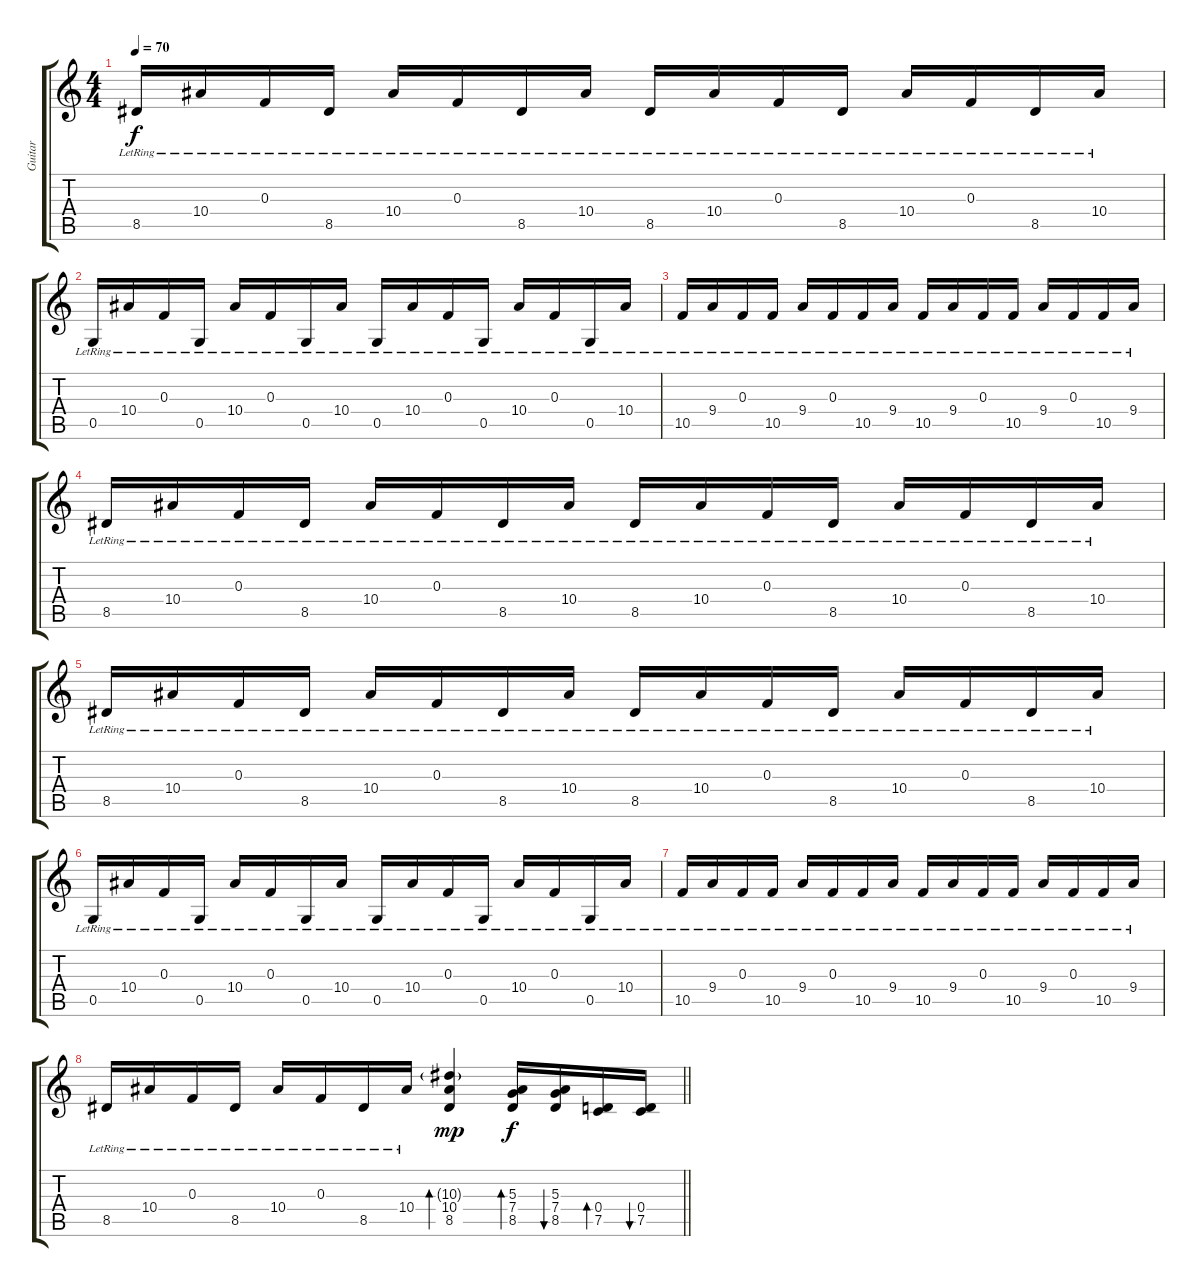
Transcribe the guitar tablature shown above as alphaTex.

\track ("Guitar" "Guitar") {instrument acousticguitarsteel}
\staff {score tabs}
\tuning (D4 A3 F3 C3 G2 D2) {hide}
\ts (4 4)
\tempo 70
\clef g2
\ks c
8.5{lr}.16{dy f} 10.4{lr}.16 0.3{lr}.16 8.5{lr}.16 10.4{lr}.16 0.3{lr}.16 8.5{lr}.16 10.4{lr}.16 8.5{lr}.16 10.4{lr}.16 0.3{lr}.16 8.5{lr}.16 10.4{lr}.16 0.3{lr}.16 8.5{lr}.16 10.4{lr}.16 |
0.5{lr}.16 10.4{lr}.16 0.3{lr}.16 0.5{lr}.16 10.4{lr}.16 0.3{lr}.16 0.5{lr}.16 10.4{lr}.16 0.5{lr}.16 10.4{lr}.16 0.3{lr}.16 0.5{lr}.16 10.4{lr}.16 0.3{lr}.16 0.5{lr}.16 10.4{lr}.16 |
10.5{lr}.16 9.4{lr}.16 0.3{lr}.16 10.5{lr}.16 9.4{lr}.16 0.3{lr}.16 10.5{lr}.16 9.4{lr}.16 10.5{lr}.16 9.4{lr}.16 0.3{lr}.16 10.5{lr}.16 9.4{lr}.16 0.3{lr}.16 10.5{lr}.16 9.4{lr}.16 |
8.5{lr}.16 10.4{lr}.16 0.3{lr}.16 8.5{lr}.16 10.4{lr}.16 0.3{lr}.16 8.5{lr}.16 10.4{lr}.16 8.5{lr}.16 10.4{lr}.16 0.3{lr}.16 8.5{lr}.16 10.4{lr}.16 0.3{lr}.16 8.5{lr}.16 10.4{lr}.16 |
8.5{lr}.16 10.4{lr}.16 0.3{lr}.16 8.5{lr}.16 10.4{lr}.16 0.3{lr}.16 8.5{lr}.16 10.4{lr}.16 8.5{lr}.16 10.4{lr}.16 0.3{lr}.16 8.5{lr}.16 10.4{lr}.16 0.3{lr}.16 8.5{lr}.16 10.4{lr}.16 |
0.5{lr}.16 10.4{lr}.16 0.3{lr}.16 0.5{lr}.16 10.4{lr}.16 0.3{lr}.16 0.5{lr}.16 10.4{lr}.16 0.5{lr}.16 10.4{lr}.16 0.3{lr}.16 0.5{lr}.16 10.4{lr}.16 0.3{lr}.16 0.5{lr}.16 10.4{lr}.16 |
10.5{lr}.16 9.4{lr}.16 0.3{lr}.16 10.5{lr}.16 9.4{lr}.16 0.3{lr}.16 10.5{lr}.16 9.4{lr}.16 10.5{lr}.16 9.4{lr}.16 0.3{lr}.16 10.5{lr}.16 9.4{lr}.16 0.3{lr}.16 10.5{lr}.16 9.4{lr}.16 |
\barLineRight lightlight
8.5{lr}.16 10.4{lr}.16 0.3{lr}.16 8.5{lr}.16 10.4{lr}.16 0.3{lr}.16 8.5{lr}.16 10.4{lr}.16 (10.3{g} 10.4 8.5).4{bd 30 dy mp} (5.3 7.4 8.5).16{bd 30 dy f} (5.3 7.4 8.5).16{bu 30} (0.4 7.5).16{bd 30} (0.4 7.5).16{bu 30}
